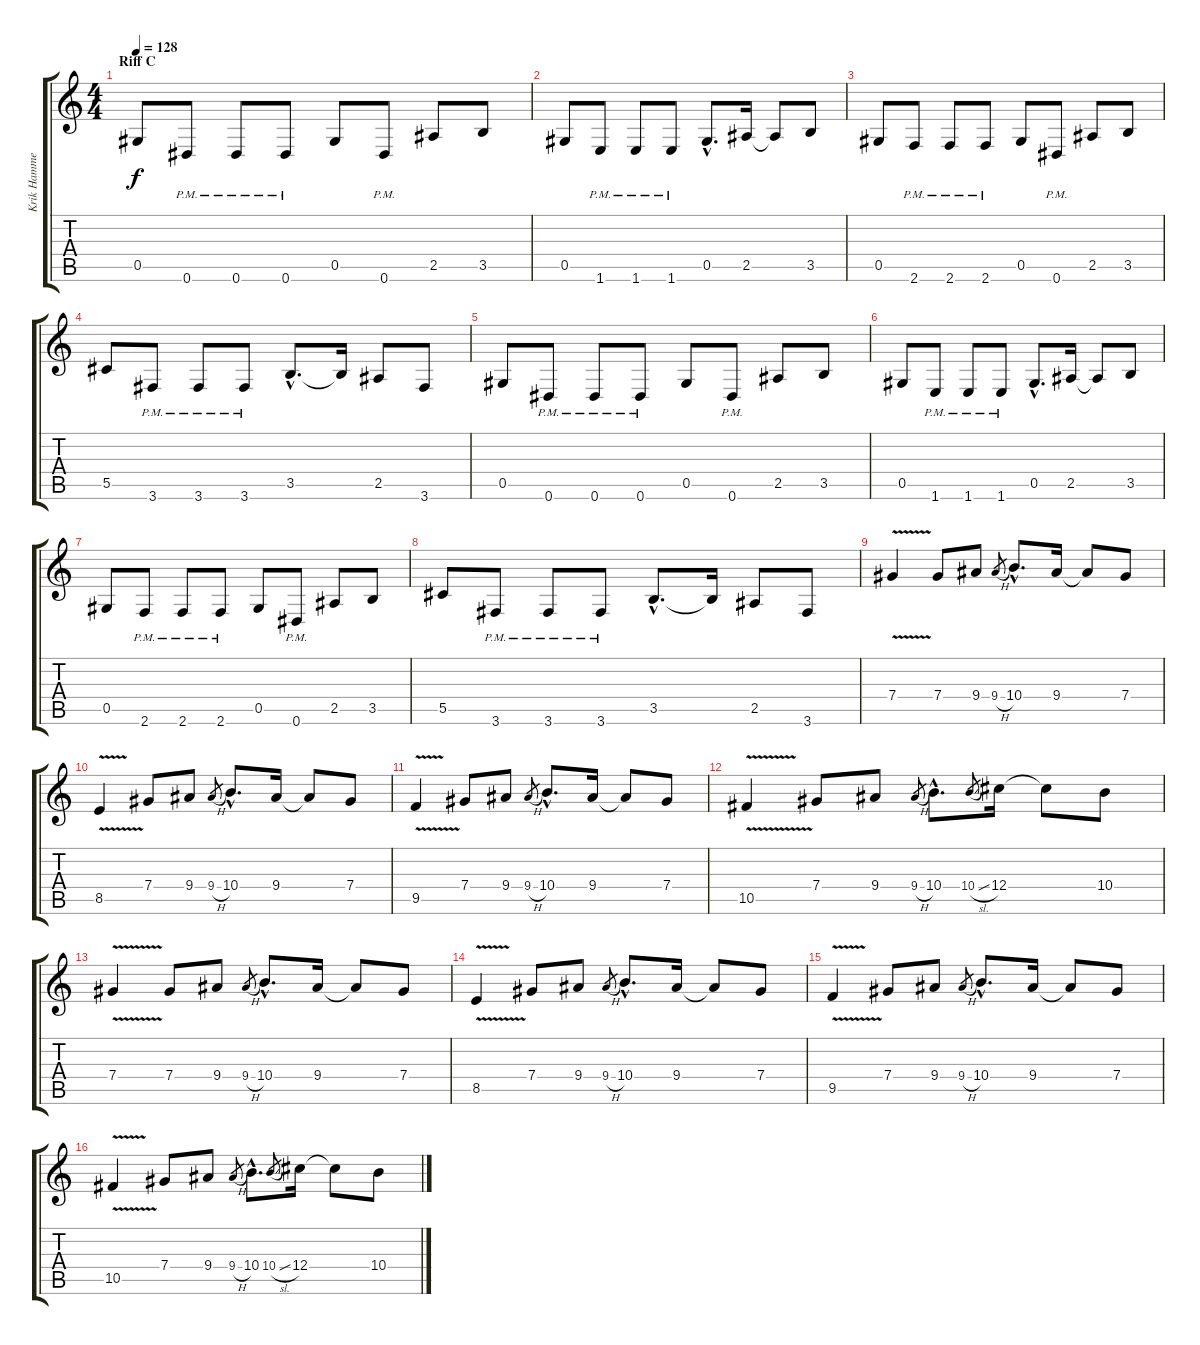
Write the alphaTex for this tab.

\track ("Krik Hammett (Guitar)" "Krik Hamme") {instrument electricguitarclean}
\staff {score tabs}
\tuning (Eb4 Bb3 Gb3 Db3 Ab2 Eb2) {hide}
\ts (4 4)
\section ("" "Riff C")
\tempo 128
\clef g2
\ks c
0.5.8{dy f} 0.6{pm}.8 0.6{pm}.8 0.6{pm}.8 0.5.8 0.6{pm}.8 2.5.8 3.5.8 |
0.5.8 1.6{pm}.8 1.6{pm}.8 1.6{pm}.8 0.5{hac}.8{d} 2.5.16 2.5{t}.8 3.5.8 |
0.5.8 2.6{pm}.8 2.6{pm}.8 2.6{pm}.8 0.5.8 0.6{pm}.8 2.5.8 3.5.8 |
5.5.8 3.6{pm}.8 3.6{pm}.8 3.6{pm}.8 3.5{hac}.8{d} 3.5{t}.16 2.5.8 3.6.8 |
0.5.8 0.6{pm}.8 0.6{pm}.8 0.6{pm}.8 0.5.8 0.6{pm}.8 2.5.8 3.5.8 |
0.5.8 1.6{pm}.8 1.6{pm}.8 1.6{pm}.8 0.5{hac}.8{d} 2.5.16 2.5{t}.8 3.5.8 |
0.5.8 2.6{pm}.8 2.6{pm}.8 2.6{pm}.8 0.5.8 0.6{pm}.8 2.5.8 3.5.8 |
5.5.8 3.6{pm}.8 3.6{pm}.8 3.6{pm}.8 3.5{hac}.8{d} 3.5{t}.16 2.5.8 3.6.8 |
7.4{v}.4 7.4.8 9.4.8 9.4{h}.8{gr} 10.4{hac}.8{d} 9.4.16 9.4{t}.8 7.4.8 |
8.5{v}.4 7.4.8 9.4.8 9.4{h}.8{gr} 10.4{hac}.8{d} 9.4.16 9.4{t}.8 7.4.8 |
9.5{v}.4 7.4.8 9.4.8 9.4{h}.8{gr} 10.4{hac}.8{d} 9.4.16 9.4{t}.8 7.4.8 |
10.5{v}.4 7.4.8 9.4.8 9.4{h}.8{gr} 10.4{hac}.8{d} 10.4{sl}.8{gr} 12.4.16 12.4{t}.8 10.4.8 |
7.4{v}.4 7.4.8 9.4.8 9.4{h}.8{gr} 10.4{hac}.8{d} 9.4.16 9.4{t}.8 7.4.8 |
8.5{v}.4 7.4.8 9.4.8 9.4{h}.8{gr} 10.4{hac}.8{d} 9.4.16 9.4{t}.8 7.4.8 |
9.5{v}.4 7.4.8 9.4.8 9.4{h}.8{gr} 10.4{hac}.8{d} 9.4.16 9.4{t}.8 7.4.8 |
10.5{v}.4 7.4.8 9.4.8 9.4{h}.8{gr} 10.4{hac}.8{d} 10.4{sl}.8{gr} 12.4.16 12.4{t}.8 10.4.8
